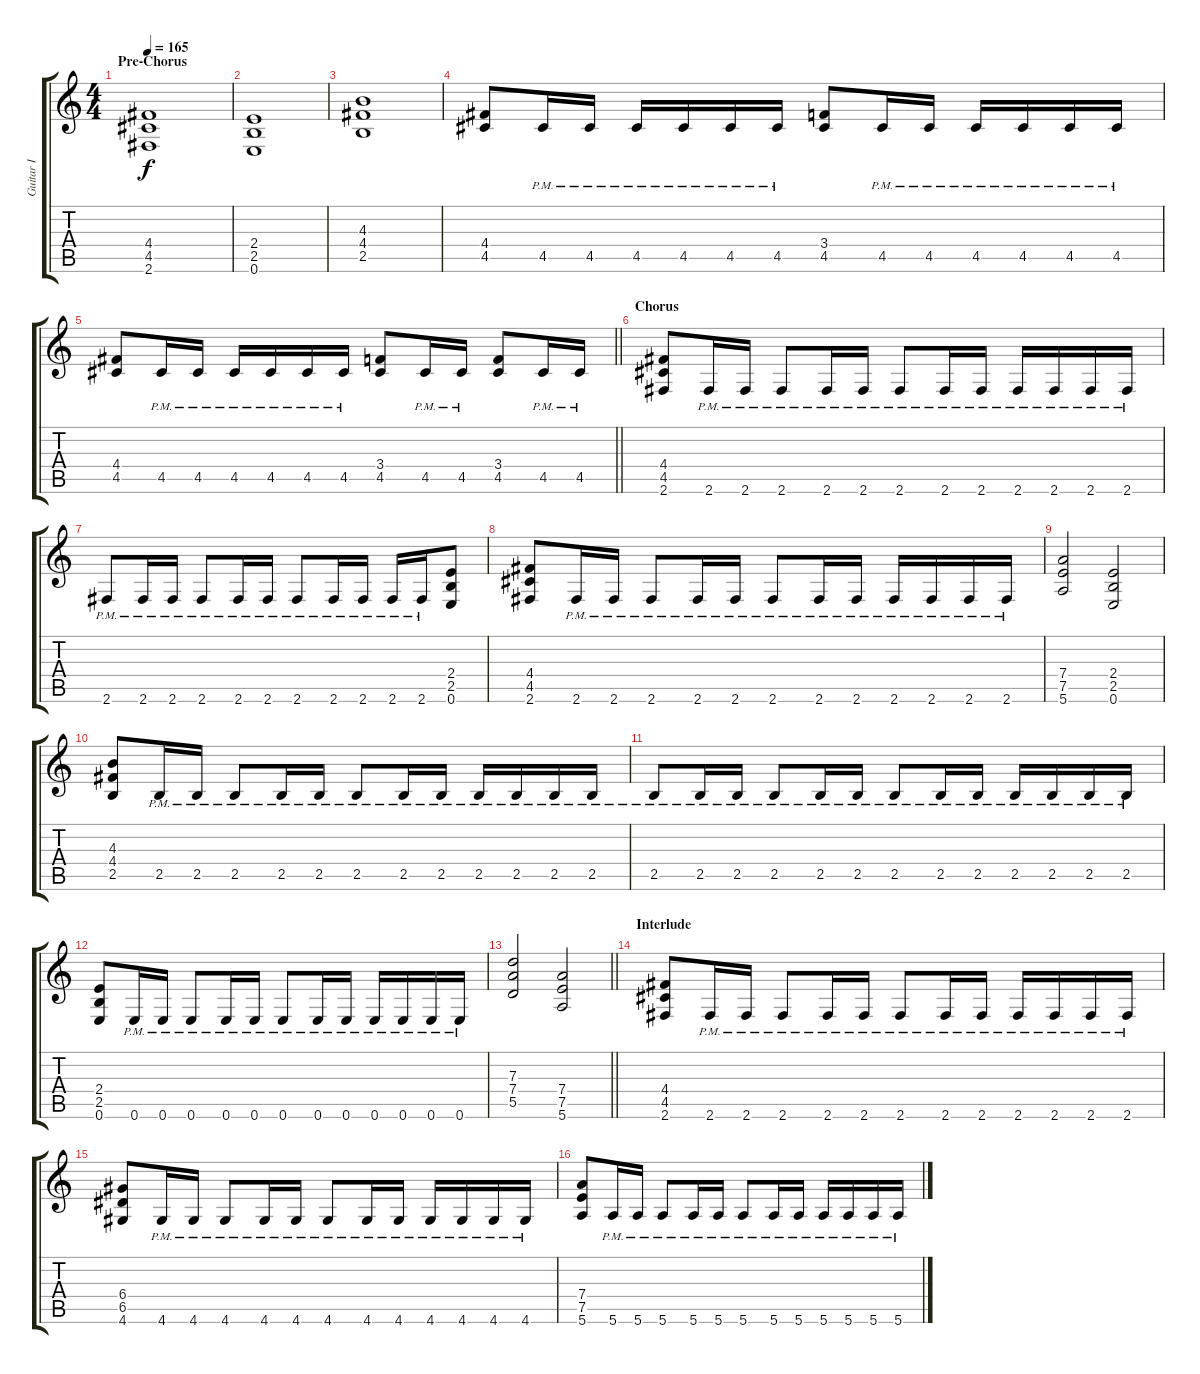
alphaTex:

\track ("Guitar I" "Guitar I") {instrument overdrivenguitar}
\staff {score tabs}
\tuning (E4 B3 G3 D3 A2 E2) {hide}
\ts (4 4)
\section ("" "Pre-Chorus")
\tempo 165
\clef g2
\ks c
(4.4 4.5 2.6).1{dy f} |
(2.4 2.5 0.6).1 |
(4.3 4.4 2.5).1 |
(4.4 4.5).8 4.5{pm}.16 4.5{pm}.16 4.5{pm}.16 4.5{pm}.16 4.5{pm}.16 4.5{pm}.16 (3.4 4.5).8 4.5{pm}.16 4.5{pm}.16 4.5{pm}.16 4.5{pm}.16 4.5{pm}.16 4.5{pm}.16 |
\barLineRight lightlight
(4.4 4.5).8 4.5{pm}.16 4.5{pm}.16 4.5{pm}.16 4.5{pm}.16 4.5{pm}.16 4.5{pm}.16 (3.4 4.5).8 4.5{pm}.16 4.5{pm}.16 (3.4 4.5).8 4.5{pm}.16 4.5{pm}.16 |
\section ("" "Chorus")
(4.4 4.5 2.6).8 2.6{pm}.16 2.6{pm}.16 2.6{pm}.8 2.6{pm}.16 2.6{pm}.16 2.6{pm}.8 2.6{pm}.16 2.6{pm}.16 2.6{pm}.16 2.6{pm}.16 2.6{pm}.16 2.6{pm}.16 |
2.6{pm}.8 2.6{pm}.16 2.6{pm}.16 2.6{pm}.8 2.6{pm}.16 2.6{pm}.16 2.6{pm}.8 2.6{pm}.16 2.6{pm}.16 2.6{pm}.16 2.6{pm}.16 (2.4 2.5 0.6).8 |
(4.4 4.5 2.6).8 2.6{pm}.16 2.6{pm}.16 2.6{pm}.8 2.6{pm}.16 2.6{pm}.16 2.6{pm}.8 2.6{pm}.16 2.6{pm}.16 2.6{pm}.16 2.6{pm}.16 2.6{pm}.16 2.6{pm}.16 |
(7.4 7.5 5.6).2 (2.4 2.5 0.6).2 |
(4.3 4.4 2.5).8 2.5{pm}.16 2.5{pm}.16 2.5{pm}.8 2.5{pm}.16 2.5{pm}.16 2.5{pm}.8 2.5{pm}.16 2.5{pm}.16 2.5{pm}.16 2.5{pm}.16 2.5{pm}.16 2.5{pm}.16 |
2.5{pm}.8 2.5{pm}.16 2.5{pm}.16 2.5{pm}.8 2.5{pm}.16 2.5{pm}.16 2.5{pm}.8 2.5{pm}.16 2.5{pm}.16 2.5{pm}.16 2.5{pm}.16 2.5{pm}.16 2.5{pm}.16 |
(2.4 2.5 0.6).8 0.6{pm}.16 0.6{pm}.16 0.6{pm}.8 0.6{pm}.16 0.6{pm}.16 0.6{pm}.8 0.6{pm}.16 0.6{pm}.16 0.6{pm}.16 0.6{pm}.16 0.6{pm}.16 0.6{pm}.16 |
\barLineRight lightlight
(7.3 7.4 5.5).2 (7.4 7.5 5.6).2 |
\section ("" "Interlude")
(4.4 4.5 2.6).8 2.6{pm}.16 2.6{pm}.16 2.6{pm}.8 2.6{pm}.16 2.6{pm}.16 2.6{pm}.8 2.6{pm}.16 2.6{pm}.16 2.6{pm}.16 2.6{pm}.16 2.6{pm}.16 2.6{pm}.16 |
(6.4 6.5 4.6).8 4.6{pm}.16 4.6{pm}.16 4.6{pm}.8 4.6{pm}.16 4.6{pm}.16 4.6{pm}.8 4.6{pm}.16 4.6{pm}.16 4.6{pm}.16 4.6{pm}.16 4.6{pm}.16 4.6{pm}.16 |
(7.4 7.5 5.6).8 5.6{pm}.16 5.6{pm}.16 5.6{pm}.8 5.6{pm}.16 5.6{pm}.16 5.6{pm}.8 5.6{pm}.16 5.6{pm}.16 5.6{pm}.16 5.6{pm}.16 5.6{pm}.16 5.6{pm}.16
